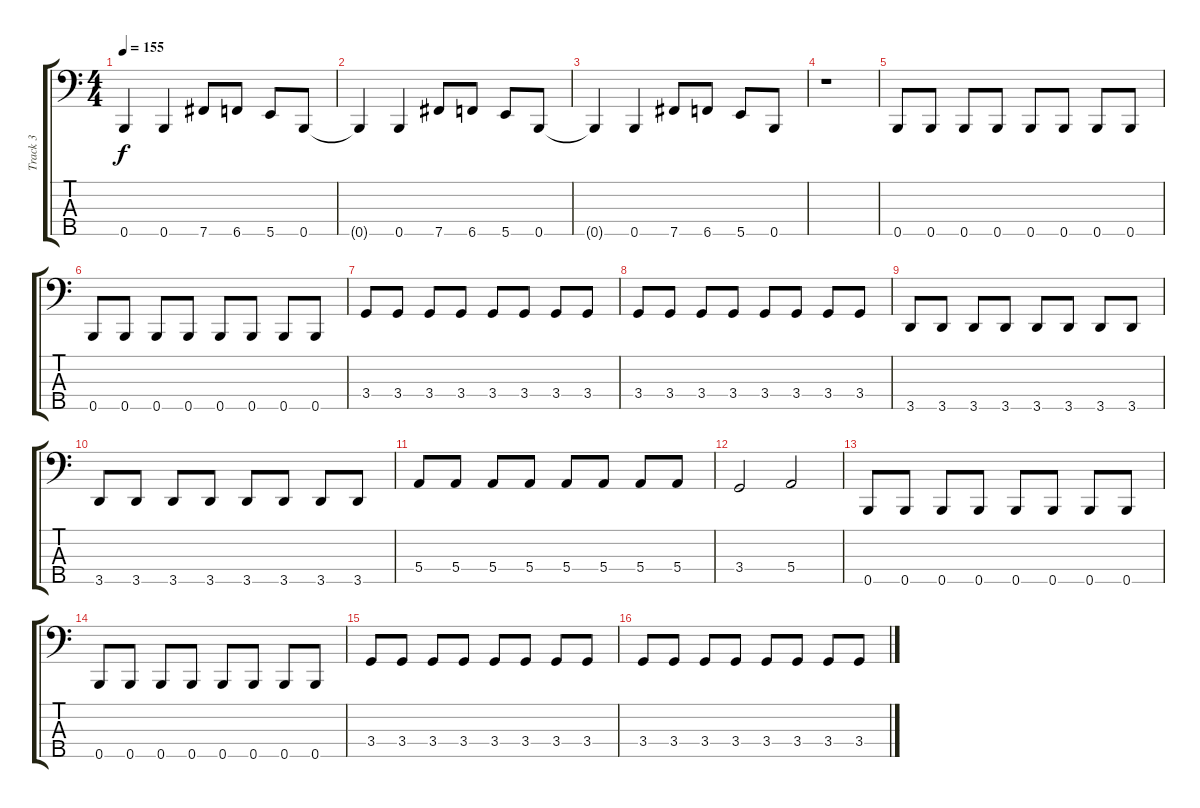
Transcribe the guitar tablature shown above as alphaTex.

\track ("Track 3" "Track 3") {instrument slapbass2}
\staff {score tabs}
\tuning (Gb2 D2 A1 E1 B0) {hide}
\ts (4 4)
\tempo 155
\clef f4
\ks c
0.5.4{dy f} 0.5.4 7.5.8 6.5.8 5.5.8 0.5.8 |
0.5{t}.4 0.5.4 7.5.8 6.5.8 5.5.8 0.5.8 |
0.5{t}.4 0.5.4 7.5.8 6.5.8 5.5.8 0.5.8 |
r.1 |
0.5.8 0.5.8 0.5.8 0.5.8 0.5.8 0.5.8 0.5.8 0.5.8 |
0.5.8 0.5.8 0.5.8 0.5.8 0.5.8 0.5.8 0.5.8 0.5.8 |
3.4.8 3.4.8 3.4.8 3.4.8 3.4.8 3.4.8 3.4.8 3.4.8 |
3.4.8 3.4.8 3.4.8 3.4.8 3.4.8 3.4.8 3.4.8 3.4.8 |
3.5.8 3.5.8 3.5.8 3.5.8 3.5.8 3.5.8 3.5.8 3.5.8 |
3.5.8 3.5.8 3.5.8 3.5.8 3.5.8 3.5.8 3.5.8 3.5.8 |
5.4.8 5.4.8 5.4.8 5.4.8 5.4.8 5.4.8 5.4.8 5.4.8 |
3.4.2 5.4.2 |
0.5.8 0.5.8 0.5.8 0.5.8 0.5.8 0.5.8 0.5.8 0.5.8 |
0.5.8 0.5.8 0.5.8 0.5.8 0.5.8 0.5.8 0.5.8 0.5.8 |
3.4.8 3.4.8 3.4.8 3.4.8 3.4.8 3.4.8 3.4.8 3.4.8 |
3.4.8 3.4.8 3.4.8 3.4.8 3.4.8 3.4.8 3.4.8 3.4.8
